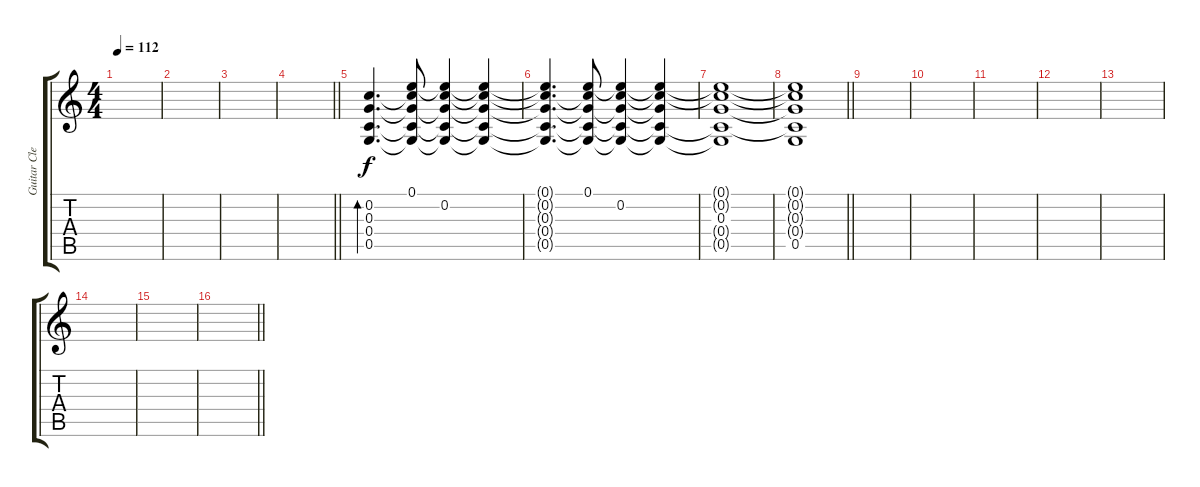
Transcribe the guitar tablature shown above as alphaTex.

\track ("Guitar Clean" "Guitar Cle") {instrument electricguitarjazz}
\staff {score tabs}
\tuning (E4 C4 G3 C3 G2 C2) {hide}
\ts (4 4)
\tempo 112
\clef g2
\ks c
|
|
|
\barLineRight lightlight
|
(0.2 0.3 0.4 0.5).4{d bd 60} (0.1 0.2{t} 0.3{t} 0.4{t} 0.5{t}).8 (0.1{t} 0.2 0.3{t} 0.4{t} 0.5{t}).4 (0.1{t} 0.2{t} 0.3{t} 0.4{t} 0.5{t}).4 |
(0.1{t} 0.2{t} 0.3{t} 0.4{t} 0.5{t}).4{d} (0.1 0.2{t} 0.3{t} 0.4{t} 0.5{t}).8 (0.1{t} 0.2 0.3{t} 0.4{t} 0.5{t}).4 (0.1{t} 0.2{t} 0.3{t} 0.4{t} 0.5{t}).4 |
(0.1{t} 0.2{t} 0.3 0.4{t} 0.5{t}).1 |
\barLineRight lightlight
(0.1{t} 0.2{t} 0.3{t} 0.4{t} 0.5).1 |
|
|
|
|
|
|
|
\barLineRight lightlight
